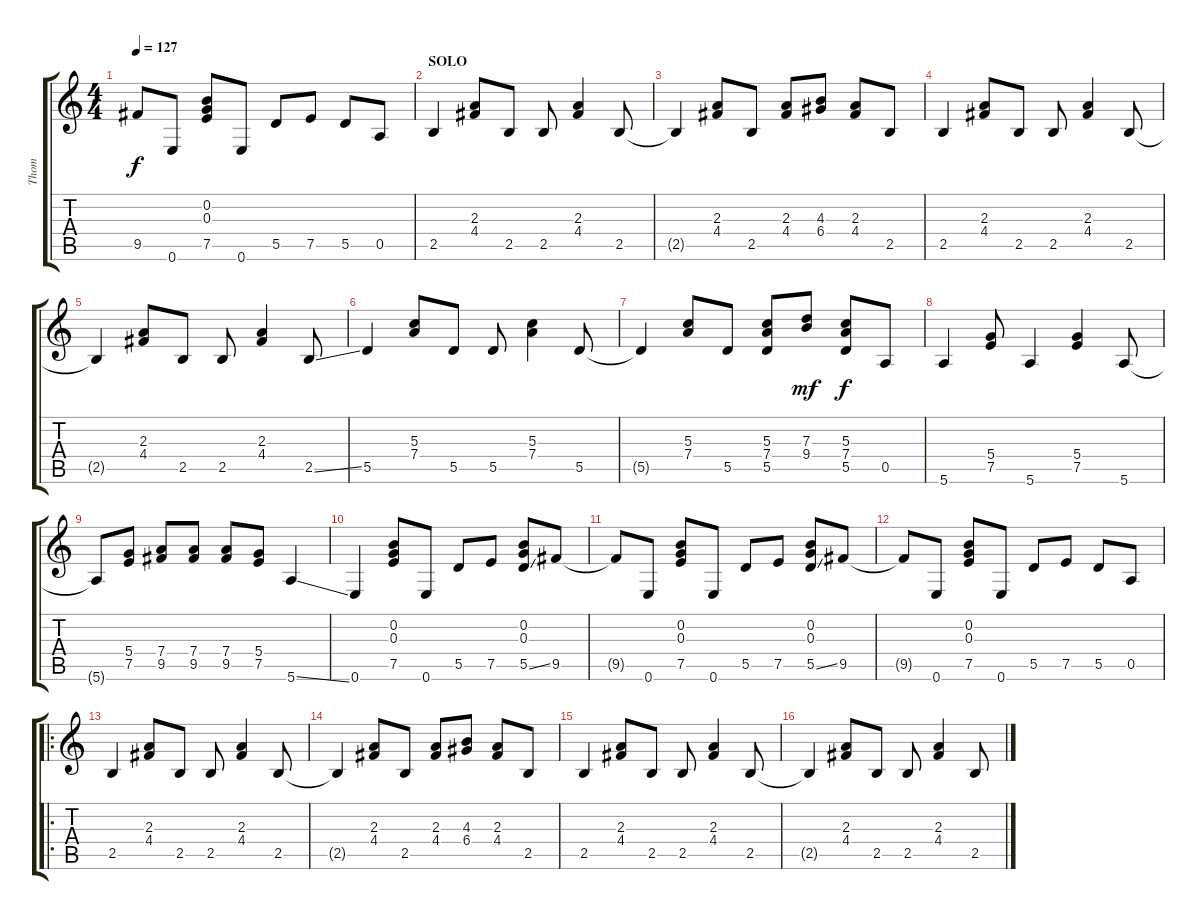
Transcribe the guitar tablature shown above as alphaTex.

\track ("Thom" "Thom") {instrument electricguitarjazz}
\staff {score tabs}
\tuning (E4 B3 G3 D3 A2 E2) {hide}
\ts (4 4)
\tempo 127
\clef g2
\ks c
9.5{t}.8{dy f} 0.6.8 (0.2 0.3 7.5).8 0.6.8 5.5.8 7.5.8 5.5.8 0.5.8 |
\section ("" "SOLO")
2.5.4{volume 13 instrument electricguitarmuted} (2.3 4.4).8 2.5.8 2.5.8 (2.3 4.4).4 2.5.8 |
2.5{t}.4 (2.3 4.4).8 2.5.8 (2.3 4.4).8 (4.3 6.4).8 (2.3 4.4).8 2.5.8 |
2.5.4 (2.3 4.4).8 2.5.8 2.5.8 (2.3 4.4).4 2.5.8 |
2.5{t}.4 (2.3 4.4).8 2.5.8 2.5.8 (2.3 4.4).4 2.5{ss}.8 |
5.5.4 (5.3 7.4).8 5.5.8 5.5.8 (5.3 7.4).4 5.5.8 |
5.5{t}.4 (5.3 7.4).8 5.5.8 (5.3 7.4 5.5).8 (7.3 9.4).8{dy mf} (5.3 7.4 5.5).8{dy f} 0.5.8 |
5.6.4 (5.4 7.5).8 5.6.4 (5.4 7.5).4 5.6.8 |
5.6{t}.8 (5.4 7.5).8 (7.4 9.5).8 (7.4 9.5).8 (7.4 9.5).8 (5.4 7.5).8 5.6{ss}.4 |
0.6.4 (0.2 0.3 7.5).8 0.6.8 5.5.8 7.5.8 (0.2 0.3 5.5{ss}).8 9.5.8 |
9.5{t}.8 0.6.8 (0.2 0.3 7.5).8 0.6.8 5.5.8 7.5.8 (0.2 0.3 5.5{ss}).8 9.5.8 |
9.5{t}.8 0.6.8 (0.2 0.3 7.5).8 0.6.8 5.5.8 7.5.8 5.5.8 0.5.8 |
\ro
2.5.4{volume 13 instrument electricguitarmuted} (2.3 4.4).8 2.5.8 2.5.8 (2.3 4.4).4 2.5.8 |
2.5{t}.4 (2.3 4.4).8 2.5.8 (2.3 4.4).8 (4.3 6.4).8 (2.3 4.4).8 2.5.8 |
2.5.4 (2.3 4.4).8 2.5.8 2.5.8 (2.3 4.4).4 2.5.8 |
2.5{t}.4 (2.3 4.4).8 2.5.8 2.5.8 (2.3 4.4).4 2.5{ss}.8
